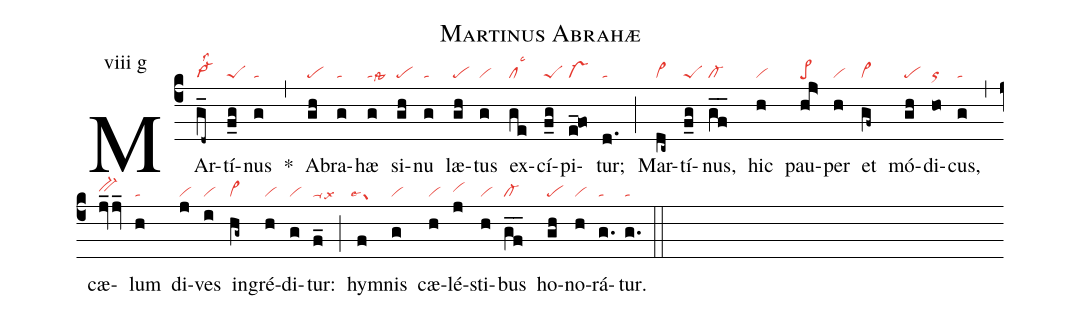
name: Martinus Abrahæ;
annotation: viii g;
mode: 8;
nabc-lines: 1;
%%
(c4)
MAr(g_d~|vi->lss2)tí(f_g|peS)nus(g|ta) *(,)
A(gh|pe)bra(g|ta)hæ(g|talssta6) si(gh|pe)nu(g|ta) læ(gh|pe)tus(g|vi) ex(ge|cllsc3)cí(f_g|peS)pi(e_!fo|vs-)tur;(d.|ta) (;)
Mar(dc~|vi>)tí(f_g|peS)nus,(g_f_|cl-) hic(h|vi) pau(hj>|pe>)per(h|vi) et(gf~|vi>) mó(gh|pe)di(ho|or)cus,(g|ta) (,)
cæ(jv_2/jv_|bv-hh)lum(h|ta) di(j|vi)ves(i|vi) in(hg~|vi>)gré(h|vi)di(g|vi)tur:(f_|ta-lsx6) (;)
hym(f|``grlse1)nis(g|vi) cæ(h|vi)lé(j|vihh)sti(h|vi)bus(g_f_|cl-) ho(gh|pe)no(h|vi)rá(g.|ta)tur.(g.|ta) (::)
